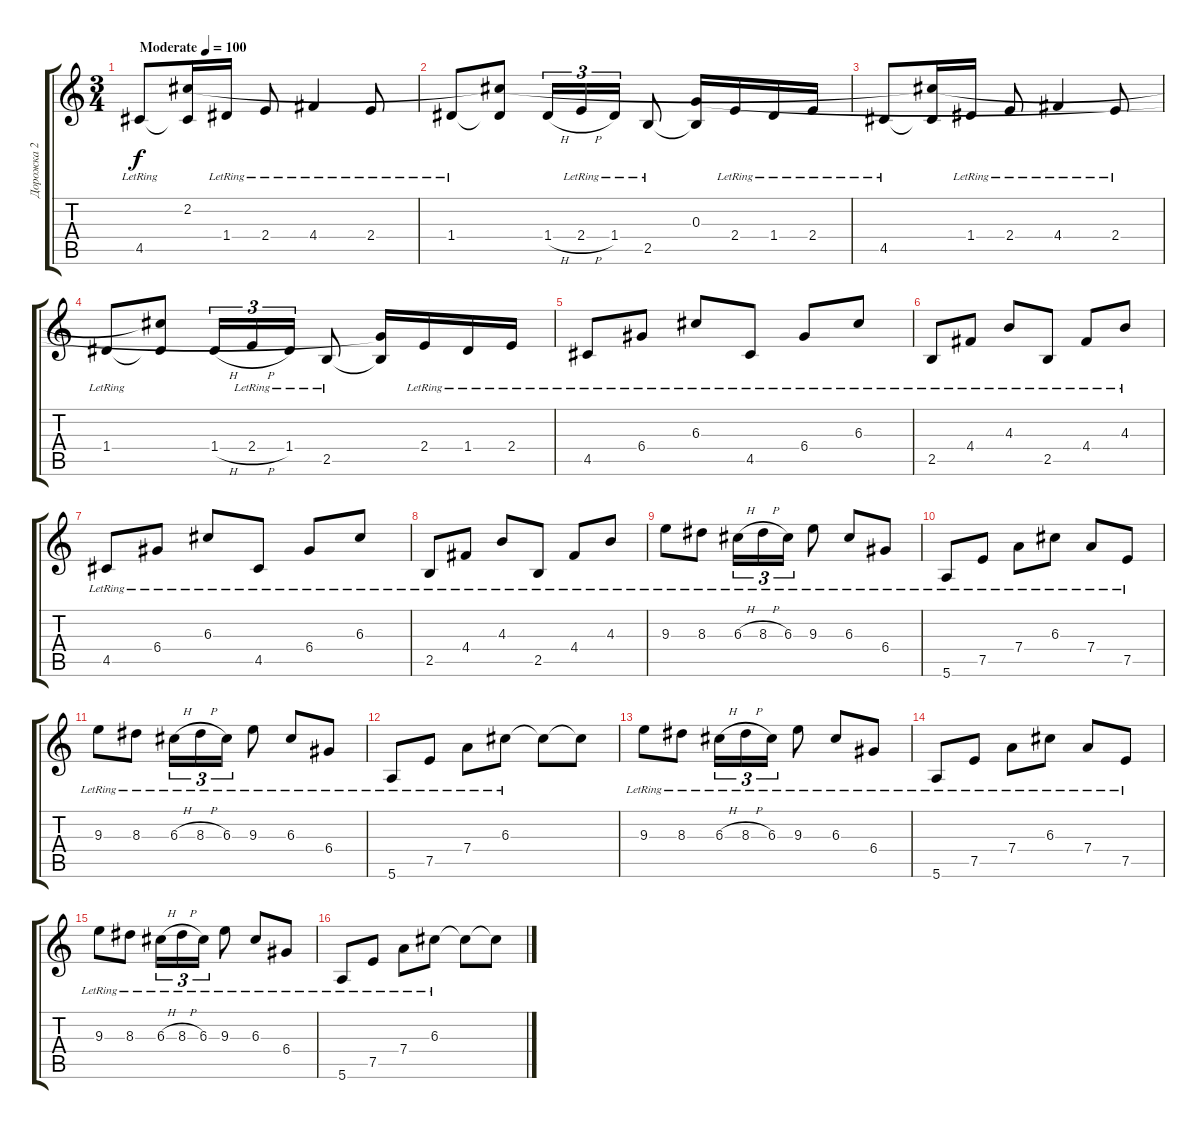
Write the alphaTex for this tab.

\track ("Дорожка 2" "Дорожка 2") {instrument electricguitarjazz}
\staff {score tabs}
\tuning (E4 B3 G3 D3 A2 E2) {hide}
\ts (3 4)
\tempo (100 "Moderate")
\clef g2
\ks c
4.5{lr}.8{dy f instrument electricguitarjazz} (2.2 4.5{t}).16 1.4{lr}.16 2.4{lr}.8 4.4{lr}.4 2.4{lr}.8 |
1.4{lr}.8 (2.2{t} 1.4{t}).8 1.4{h}.16{tu (3 2)} 2.4{h lr}.16{tu (3 2)} 1.4{lr}.16{tu (3 2)} 2.5{lr}.8 (0.3 2.5{t}).16 2.4{lr}.16 1.4{lr}.16 2.4{lr}.16 |
4.5{lr}.8 (2.2{t} 4.5{t}).16 1.4{lr}.16 2.4{lr}.8 4.4{lr}.4 2.4{lr}.8 |
1.4{lr}.8 (2.2{t} 1.4{t}).8 1.4{h}.16{tu (3 2)} 2.4{h lr}.16{tu (3 2)} 1.4{lr}.16{tu (3 2)} 2.5{lr}.8 (0.3{t} 2.5{t}).16 2.4{lr}.16 1.4{lr}.16 2.4{lr}.16 |
4.5{lr}.8{volume 10} 6.4{lr}.8 6.3{lr}.8 4.5{lr}.8 6.4{lr}.8 6.3{lr}.8 |
2.5{lr}.8 4.4{lr}.8 4.3{lr}.8 2.5{lr}.8 4.4{lr}.8 4.3{lr}.8 |
4.5{lr}.8 6.4{lr}.8 6.3{lr}.8 4.5{lr}.8 6.4{lr}.8 6.3{lr}.8 |
2.5{lr}.8 4.4{lr}.8 4.3{lr}.8 2.5{lr}.8 4.4{lr}.8 4.3{lr}.8 |
9.3{lr}.8{volume 14} 8.3{lr}.8 6.3{h lr}.16{tu (3 2)} 8.3{h lr}.16{tu (3 2)} 6.3{lr}.16{tu (3 2)} 9.3{lr}.8 6.3{lr}.8 6.4{lr}.8 |
5.6{lr}.8 7.5{lr}.8 7.4{lr}.8 6.3{lr}.8 7.4{lr}.8 7.5{lr}.8 |
9.3{lr}.8 8.3{lr}.8 6.3{h lr}.16{tu (3 2)} 8.3{h lr}.16{tu (3 2)} 6.3{lr}.16{tu (3 2)} 9.3{lr}.8 6.3{lr}.8 6.4{lr}.8 |
5.6{lr}.8 7.5{lr}.8 7.4{lr}.8 6.3{lr}.8 6.3{t}.8 6.3{t}.8 |
9.3{lr}.8 8.3{lr}.8 6.3{h lr}.16{tu (3 2)} 8.3{h lr}.16{tu (3 2)} 6.3{lr}.16{tu (3 2)} 9.3{lr}.8 6.3{lr}.8 6.4{lr}.8 |
5.6{lr}.8 7.5{lr}.8 7.4{lr}.8 6.3{lr}.8 7.4{lr}.8 7.5{lr}.8 |
9.3{lr}.8 8.3{lr}.8 6.3{h lr}.16{tu (3 2)} 8.3{h lr}.16{tu (3 2)} 6.3{lr}.16{tu (3 2)} 9.3{lr}.8 6.3{lr}.8 6.4{lr}.8 |
5.6{lr}.8 7.5{lr}.8 7.4{lr}.8 6.3{lr}.8 6.3{t}.8 6.3{t}.8
